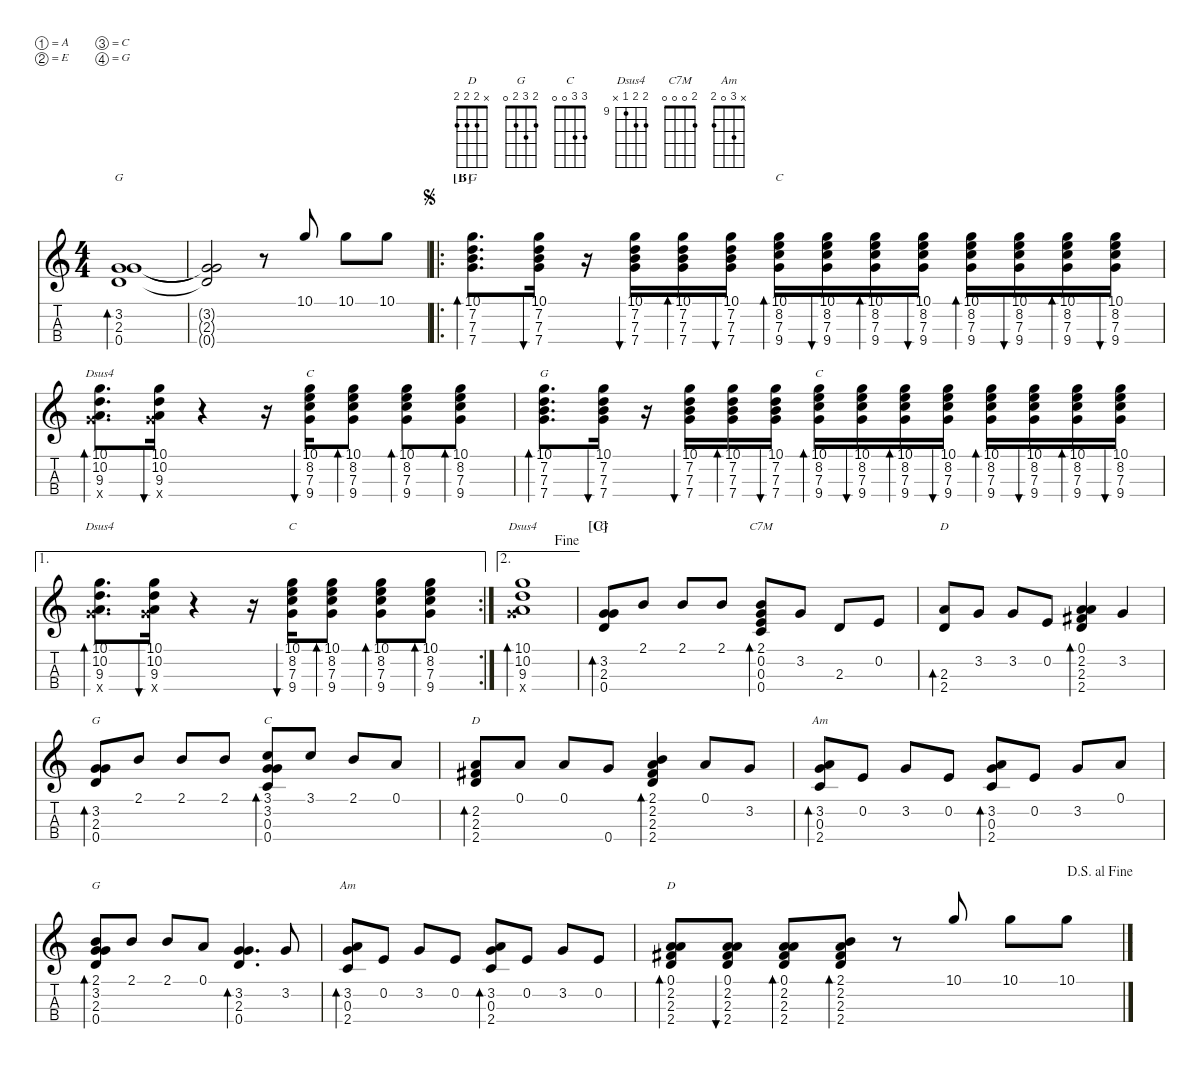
\defaultSystemsLayout 4
\hideDynamics
\bracketExtendMode nobrackets
\otherSystemsTrackNameOrientation horizontal
\defaultBarNumberDisplay Hide
\track ("Ukulele" " ") {defaultSystemsLayout 4 instrument acousticguitarnylon}
\staff {score tabs}
\tuning (A4 E4 C4 G4)
\displaytranspose 0
\chord ("D" 0 2 2 2)
\chord ("G" x 3 2 0)
\chord ("G" 10 7 7 7) {firstfret 7 barre (7 7)}
\chord ("C" 10 8 7 9) {firstfret 7}
\chord ("Dsus4" 10 10 9 8) {firstfret 9}
\chord ("Dsus4" 10 10 9 x) {firstfret 9 barre 10}
\chord ("Dsus4" 10 10 9 x) {firstfret 9}
\chord ("G" 2 3 2 0)
\chord ("C7M" 2 0 0 0)
\chord ("D" x x 2 2)
\chord ("C" 3 3 0 0)
\chord ("D" x 2 2 2)
\chord ("Am" x 3 0 2)
\ts (4 4)
\tempo (90 hide)
\clef g2
\scale
0.45074
\ks c
(3.2{t} 0.4 2.3).1{bd 38 ch "G" dy mf beam Up} |
\scale
0.54675 (3.2{t} 0.4{t} 2.3{t}).2{beam Up} r.8{beam Up} 10.1.8{beam Down} 10.1.8{beam Down} 10.1.8{beam Down} |
\ro
\section ("B" "  ")
\jump segno
\scale
1.79885 (7.3 7.2 7.4 10.1).8{d bd 37 ch "G" beam Down} (7.3 7.2 7.4 10.1).16{bu 36 beam Down} r.16{beam Down} (7.3 7.2 7.4 10.1).16{bu 35 beam Down} (7.3 7.2 7.4 10.1).16{bd 34 beam Down} (7.3 7.2 7.4 10.1).16{bu 33 beam Down} (7.3 8.2 9.4 10.1).16{bd 32 ch "C" beam Down} (7.3 8.2 9.4 10.1).16{bu 31 beam Down} (7.3 8.2 9.4 10.1).16{bd 30 beam Down} (7.3 8.2 9.4 10.1).16{bu 30 beam Down} (7.3 8.2 9.4 10.1).16{bd 30 beam Down} (7.3 8.2 9.4 10.1).16{bu 30 beam Down} (7.3 8.2 9.4 10.1).16{bd 30 beam Down} (7.3 8.2 9.4 10.1).16{bu 30 beam Down} |
\scale
1.20366 (9.3 10.2 0.4{x} 10.1).8{d bd 30 ch "Dsus4" beam Down} (9.3 10.2 0.4{x} 10.1).16{bu 30 beam Down} r.4{beam Down} r.16{beam Down} (7.3 8.2 9.4 10.1).16{bu 30 ch "C" beam Down} (7.3 8.2 9.4 10.1).8{bd 30 beam Down} (7.3 8.2 9.4 10.1).8{bd 30 beam Down} (7.3 8.2 9.4 10.1).8{bd 30 beam Down} |
\scale
1.7086 (7.3 7.2 7.4 10.1).8{d bd 37 ch "G" beam Down} (7.3 7.2 7.4 10.1).16{bu 36 beam Down} r.16{beam Down} (7.3 7.2 7.4 10.1).16{bu 35 beam Down} (7.3 7.2 7.4 10.1).16{bd 34 beam Down} (7.3 7.2 7.4 10.1).16{bu 33 beam Down} (7.3 8.2 9.4 10.1).16{bd 32 ch "C" beam Down} (7.3 8.2 9.4 10.1).16{bu 31 beam Down} (7.3 8.2 9.4 10.1).16{bd 30 beam Down} (7.3 8.2 9.4 10.1).16{bu 30 beam Down} (7.3 8.2 9.4 10.1).16{bd 30 beam Down} (7.3 8.2 9.4 10.1).16{bu 30 beam Down} (7.3 8.2 9.4 10.1).16{bd 30 beam Down} (7.3 8.2 9.4 10.1).16{bu 30 beam Down} |
\ae 1
\rc 2
\scale
0.990087 (9.3 10.2 0.4{x} 10.1).8{d bd 30 ch "Dsus4" beam Down} (9.3 10.2 0.4{x} 10.1).16{bu 30 beam Down} r.4{beam Down} r.16{beam Down} (7.3 8.2 9.4 10.1).16{bu 30 ch "C" beam Down} (7.3 8.2 9.4 10.1).8{bd 30 beam Down} (7.3 8.2 9.4 10.1).8{bd 30 beam Down} (7.3 8.2 9.4 10.1).8{bd 30 beam Down} |
\ae 2
\jump fine
\scale
0.301311 (9.3 10.2 0.4{x} 10.1).1{bd 30 ch "Dsus4" beam Down} |
\section ("C" "")
\scale
0.728854 (0.4 3.2 2.3).8{bd 30 ch "G" beam Up} 2.1.8{beam Up} 2.1.8{beam Up} 2.1.8{beam Up} (2.1 0.4 0.2 0.3).8{bd 30 ch "C7M" beam Up} 3.2.8{beam Up} 2.3.8{beam Up} 0.2.8{beam Up} |
(2.4 2.3).8{bd 30 ch "D" beam Up} 3.2.8{beam Up} 3.2.8{beam Up} 0.2.8{beam Up} (0.1 2.4 2.2{acc #} 2.3).4{bd 30 beam Up} 3.2.4{beam Up} |
(0.4 3.2 2.3).8{bd 30 ch "G" beam Up} 2.1.8{beam Up} 2.1.8{beam Up} 2.1.8{beam Up} (3.1 0.4 3.2 0.3).8{bd 30 ch "C" beam Up} 3.1.8{beam Up} 2.1.8{beam Up} 0.1.8{beam Up} |
(2.4 2.2{acc #} 2.3).8{bd 30 ch "D" beam Up} 0.1.8{beam Up} 0.1.8{beam Up} 0.4.8{beam Up} (2.1 2.2{acc #} 2.3 2.4).4{bd 30 beam Up} 0.1.8{beam Up} 3.2.8{beam Up} |
(3.2 2.4 0.3).8{bd 30 ch "Am" beam Up} 0.2.8{beam Up} 3.2.8{beam Up} 0.2.8{beam Up} (3.2 2.4 0.3).8{bd 30 beam Up} 0.2.8{beam Up} 3.2.8{beam Up} 0.1.8{beam Up} |
(0.4 3.2 2.1 2.3).8{bd 30 ch "G" beam Up} 2.1.8{beam Up} 2.1.8{beam Up} 0.1.8{beam Up} (0.4 3.2 2.3).4{d bd 30 beam Up} 3.2.8{beam Up} |
(3.2 2.4 0.3).8{bd 30 ch "Am" beam Up} 0.2.8{beam Up} 3.2.8{beam Up} 0.2.8{beam Up} (3.2 2.4 0.3).8{bd 30 beam Up} 0.2.8{beam Up} 3.2.8{beam Up} 0.2.8{beam Up} |
\jump dalsegnoalfine
(2.3 2.2{acc #} 0.1 2.4).8{bd 30 ch "D" beam Up} (2.3 2.2{acc #} 0.1 2.4).8{bu 30 beam Up} (2.3 2.2{acc #} 0.1 2.4).8{bd 30 beam Up} (2.3 2.2{acc #} 2.1 2.4).8{bd 30 beam Up} r.8{beam Up} 10.1.8{beam Down} 10.1.8{beam Down} 10.1.8{beam Down}
